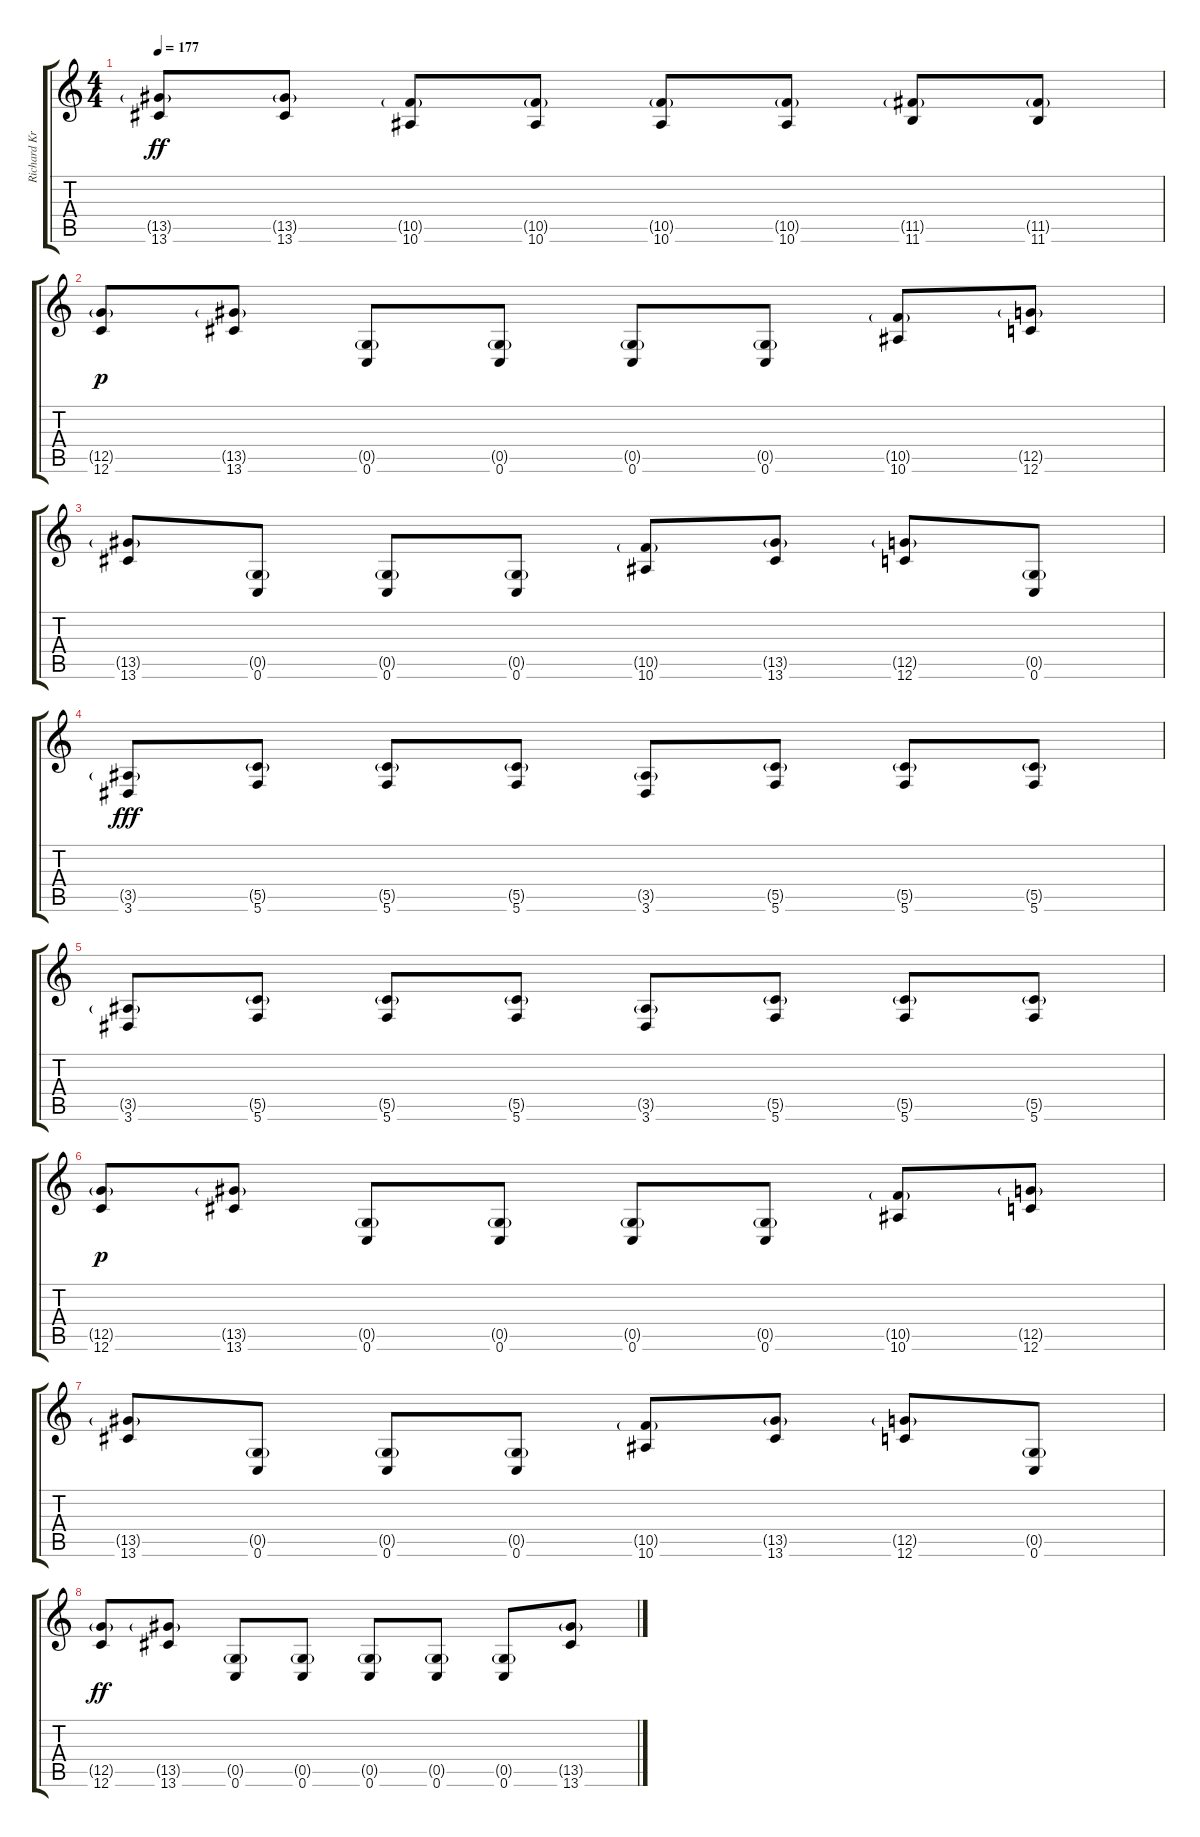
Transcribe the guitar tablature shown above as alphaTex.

\track ("Richard Kruspe [guitar]" "Richard Kr") {instrument distortionguitar}
\staff {score tabs}
\tuning (D4 A3 F3 C3 G2 C2) {hide}
\ts (4 4)
\tempo 177
\clef g2
\ks c
(13.5{g} 13.6).8{dy ff} (13.5{g} 13.6).8 (10.5{g} 10.6).8 (10.5{g} 10.6).8 (10.5{g} 10.6).8 (10.5{g} 10.6).8 (11.5{g} 11.6).8 (11.5{g} 11.6).8 |
(12.5{g} 12.6).8{dy p} (13.5{g} 13.6).8 (0.5{g} 0.6).8 (0.5{g} 0.6).8 (0.5{g} 0.6).8 (0.5{g} 0.6).8 (10.5{g} 10.6).8 (12.5{g} 12.6).8 |
(13.5{g} 13.6).8 (0.5{g} 0.6).8 (0.5{g} 0.6).8 (0.5{g} 0.6).8 (10.5{g} 10.6).8 (13.5{g} 13.6).8 (12.5{g} 12.6).8 (0.5{g} 0.6).8 |
(3.5{g} 3.6).8{dy fff} (5.5{g} 5.6).8 (5.5{g} 5.6).8 (5.5{g} 5.6).8 (3.5{g} 3.6).8 (5.5{g} 5.6).8 (5.5{g} 5.6).8 (5.5{g} 5.6).8 |
(3.5{g} 3.6).8 (5.5{g} 5.6).8 (5.5{g} 5.6).8 (5.5{g} 5.6).8 (3.5{g} 3.6).8 (5.5{g} 5.6).8 (5.5{g} 5.6).8 (5.5{g} 5.6).8 |
(12.5{g} 12.6).8{dy p} (13.5{g} 13.6).8 (0.5{g} 0.6).8 (0.5{g} 0.6).8 (0.5{g} 0.6).8 (0.5{g} 0.6).8 (10.5{g} 10.6).8 (12.5{g} 12.6).8 |
(13.5{g} 13.6).8 (0.5{g} 0.6).8 (0.5{g} 0.6).8 (0.5{g} 0.6).8 (10.5{g} 10.6).8 (13.5{g} 13.6).8 (12.5{g} 12.6).8 (0.5{g} 0.6).8 |
(12.5{g} 12.6).8{dy ff} (13.5{g} 13.6).8 (0.5{g} 0.6).8 (0.5{g} 0.6).8 (0.5{g} 0.6).8 (0.5{g} 0.6).8 (0.5{g} 0.6).8 (13.5{g} 13.6).8
